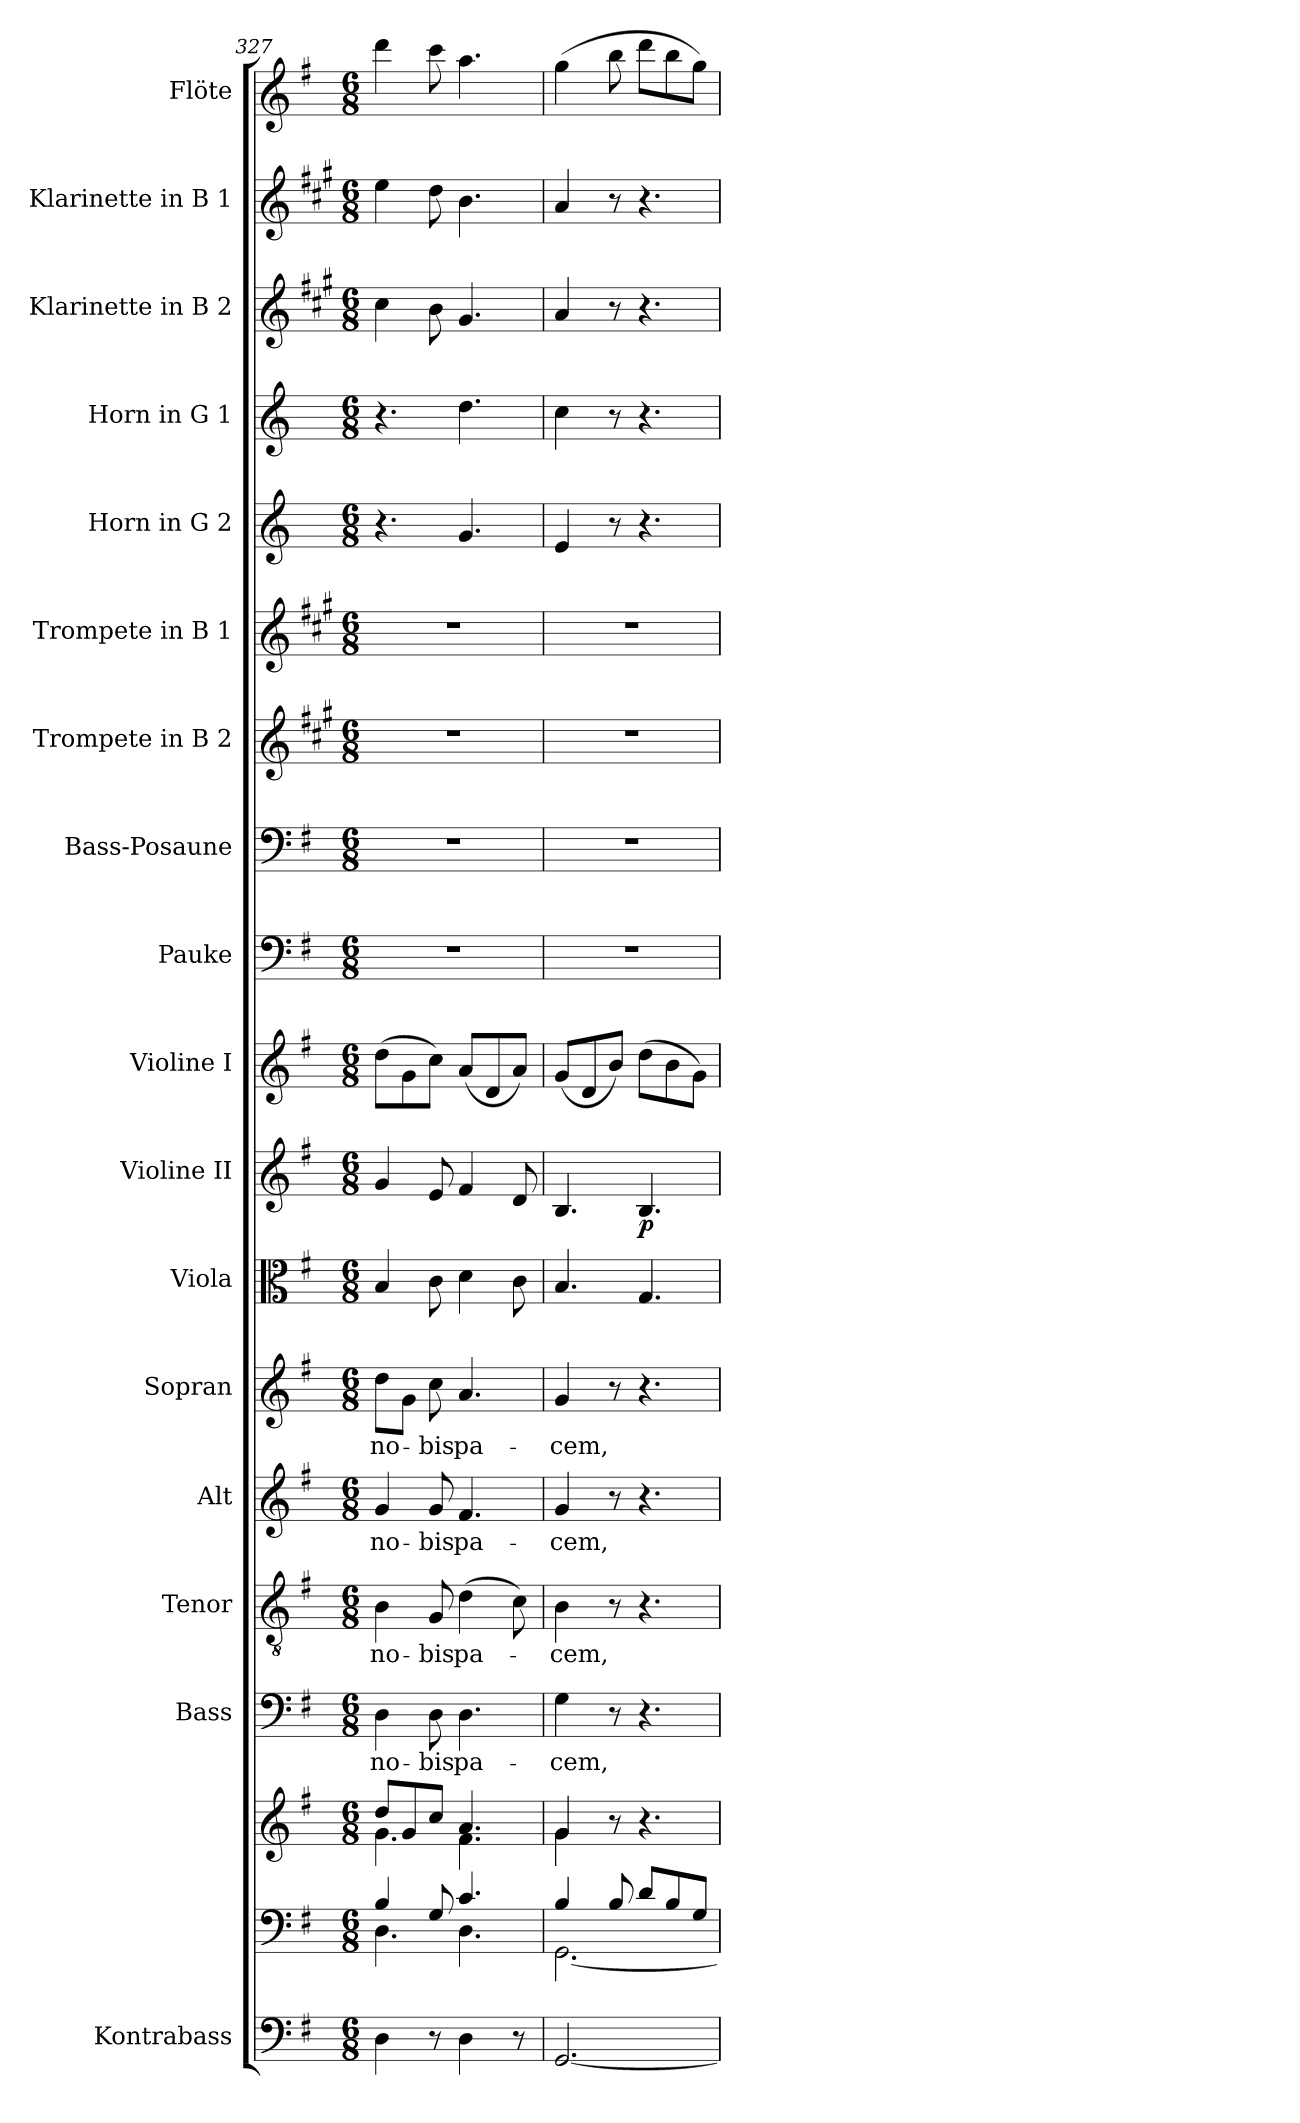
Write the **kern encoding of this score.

**kern	**kern	**kern	**kern	**text	**kern	**text	**kern	**text	**kern	**text	**kern	**kern	**dynam	**kern	**kern	**kern	**kern	**kern	**kern	**kern	**kern	**kern	**kern
*part18	*part17	*part17	*part16	*part16	*part15	*part15	*part14	*part14	*part13	*part13	*part12	*part11	*part11	*part10	*part9	*part8	*part7	*part6	*part5	*part4	*part3	*part2	*part1
*staff19	*staff18	*staff17	*staff16	*staff16	*staff15	*staff15	*staff14	*staff14	*staff13	*staff13	*staff12	*staff11	*staff11	*staff10	*staff9	*staff8	*staff7	*staff6	*staff5	*staff4	*staff3	*staff2	*staff1
*I"Kontrabass	*	*	*I"Bass	*	*I"Tenor	*	*I"Alt	*	*I"Sopran	*	*I"Viola	*I"Violine II	*	*I"Violine I	*I"Pauke	*I"Bass-Posaune	*I"Trompete in B 2	*I"Trompete in B 1	*I"Horn in G 2	*I"Horn in G 1	*I"Klarinette in B 2	*I"Klarinette in B 1	*I"Flöte
*I'Kb.	*	*	*I'B	*	*I'T	*	*I'A	*	*I'S	*	*I'Vla.	*I'Vl. II	*	*I'Vl. I	*I'Pk.	*I'B. Pos.	*	*	*I'Hrn. 2	*I'Hrn. 1	*	*	*I'Fl.
!!LO:PB:g=z
*clefF4	*clefF4	*clefG2	*clefF4	*	*clefGv2	*	*clefG2	*	*clefG2	*	*clefC3	*clefG2	*	*clefG2	*clefF4	*clefF4	*clefG2	*clefG2	*clefG2	*clefG2	*clefG2	*clefG2	*clefG2
*ITrd7c12	*	*	*	*	*	*	*	*	*	*	*	*	*	*	*	*	*ITrd1c2	*ITrd1c2	*ITrd3c5	*ITrd3c5	*ITrd1c2	*ITrd1c2	*
*k[f#]	*k[f#]	*k[f#]	*k[f#]	*	*k[f#]	*	*k[f#]	*	*k[f#]	*	*k[f#]	*k[f#]	*	*k[f#]	*k[f#]	*k[f#]	*k[f#]	*k[f#]	*k[f#]	*k[f#]	*k[f#]	*k[f#]	*k[f#]
*G:	*G:	*G:	*G:	*	*G:	*	*G:	*	*G:	*	*G:	*G:	*	*G:	*G:	*G:	*G:	*G:	*G:	*G:	*G:	*G:	*G:
*M6/8	*M6/8	*M6/8	*M6/8	*	*M6/8	*	*M6/8	*	*M6/8	*	*M6/8	*M6/8	*	*M6/8	*M6/8	*M6/8	*M6/8	*M6/8	*M6/8	*M6/8	*M6/8	*M6/8	*M6/8
=327	=327	=327	=327	=327	=327	=327	=327	=327	=327	=327	=327	=327	=327	=327	=327	=327	=327	=327	=327	=327	=327	=327	=327
*	*^	*^	*	*	*	*	*	*	*	*	*	*	*	*	*	*	*	*	*	*	*	*	*
!	!	!	!	!	!	!LO:LY:b	!	!LO:LY:b	!	!LO:LY:b	!	!LO:LY:b	!	!	!	!	!	!	!	!	!	!	!	!	!
4DD\	4B/	4.D\	8dd/L	4.g\	4D\	no-	4B\	no-	4g/	no-	8dd\L	no-	4B/	4g/	.	(>8dd\L	2.r	2.r	2.r	2.r	4.r	4.r	4b\	4dd\	4ddd\
.	.	.	8g/	.	.	.	.	.	.	.	8g\J	.	.	.	.	8g\	.	.	.	.	.	.	.	.	.
!	!	!	!	!	!	!LO:LY:b	!	!LO:LY:b	!	!LO:LY:b	!	!LO:LY:b	!	!	!	!	!	!	!	!	!	!	!	!	!
8r	8G/	.	8cc/J	.	8D\	-bis	8G/	-bis	8g/	-bis	8cc\	-bis	8c\	8e/	.	8cc\J)	.	.	.	.	.	.	8a\	8cc\	8ccc\
!	!	!	!	!	!	!LO:LY:b	!	!LO:LY:b	!	!LO:LY:b	!	!LO:LY:b	!	!	!	!	!	!	!	!	!	!	!	!	!
4DD\	4.c/	4.D\	4.a/	4.f#\	4.D\	pa-	(>4d\	pa-	4.f#/	pa-	4.a/	pa-	4d\	4f#/	.	(<8a/L	.	.	.	.	4.d/	4.a\	4.f#/	4.a\	4.aa\
.	.	.	.	.	.	.	.	.	.	.	.	.	.	.	.	8d/	.	.	.	.	.	.	.	.	.
8r	.	.	.	.	.	.	8c\)	.	.	.	.	.	8c\	8d/	.	8a/J)	.	.	.	.	.	.	.	.	.
=328	=328	=328	=328	=328	=328	=328	=328	=328	=328	=328	=328	=328	=328	=328	=328	=328	=328	=328	=328	=328	=328	=328	=328	=328	=328
!	!	!	!	!	!	!LO:LY:b	!	!LO:LY:b	!	!LO:LY:b	!	!LO:LY:b	!	!	!	!	!	!	!	!	!	!	!	!	!
[2.GGG/	4B/	[<2.GG\	4g/	4g\	4G\	-cem,	4B\	-cem,	4g/	-cem,	4g/	-cem,	4.B/	4.B/	.	(<8g/L	2.r	2.r	2.r	2.r	4B/	4g\	4g/	4g/	(>4gg\
.	.	.	.	.	.	.	.	.	.	.	.	.	.	.	.	8d/	.	.	.	.	.	.	.	.	.
.	8B/	.	8r	2ryy	8r	.	8r	.	8r	.	8r	.	.	.	.	8b/J)	.	.	.	.	8r	8r	8r	8r	8bb\
!	!	!	!	!	!	!	!	!	!	!	!	!	!	!	!LO:DY:b	!	!	!	!	!	!	!	!	!	!
.	8d/L	.	4.r	.	4.r	.	4.r	.	4.r	.	4.r	.	4.G/	4.B/	p	(>8dd\L	.	.	.	.	4.r	4.r	4.r	4.r	8ddd\L
.	8B/	.	.	.	.	.	.	.	.	.	.	.	.	.	.	8b\	.	.	.	.	.	.	.	.	8bb\
.	8G/J	.	.	.	.	.	.	.	.	.	.	.	.	.	.	8g\J)	.	.	.	.	.	.	.	.	8gg\J)
*	*v	*v	*	*	*	*	*	*	*	*	*	*	*	*	*	*	*	*	*	*	*	*	*	*	*
*	*	*v	*v	*	*	*	*	*	*	*	*	*	*	*	*	*	*	*	*	*	*	*	*	*
=	=	=	=	=	=	=	=	=	=	=	=	=	=	=	=	=	=	=	=	=	=	=	=
*-	*-	*-	*-	*-	*-	*-	*-	*-	*-	*-	*-	*-	*-	*-	*-	*-	*-	*-	*-	*-	*-	*-	*-
